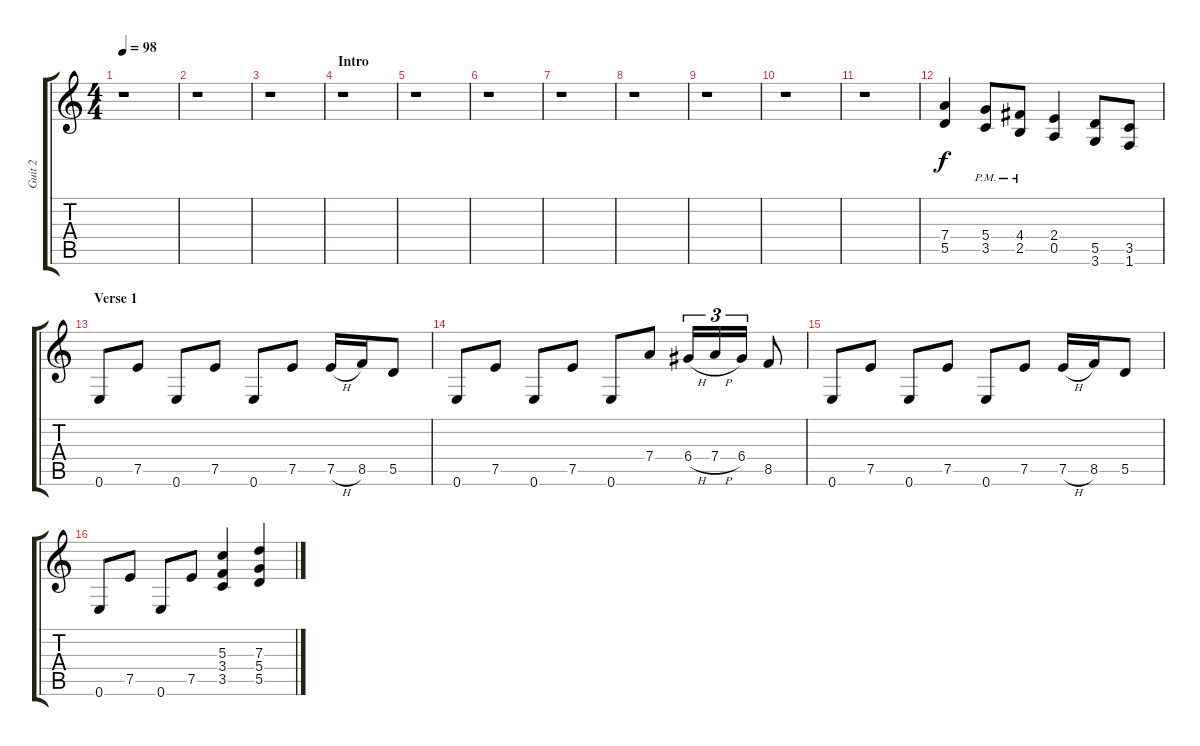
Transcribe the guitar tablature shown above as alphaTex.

\track ("Guit 2" "Guit 2") {instrument overdrivenguitar}
\staff {score tabs}
\tuning (E4 B3 G3 D3 A2 E2) {hide}
\ts (4 4)
\tempo 98
\clef g2
\ks c
r.1{dy f instrument overdrivenguitar} |
r.1 |
r.1 |
\section ("" "Intro")
r.1 |
r.1 |
r.1 |
r.1 |
r.1 |
r.1 |
r.1 |
r.1 |
(7.4 5.5).4 (5.4{pm} 3.5{pm}).8 (4.4{pm} 2.5{pm}).8 (2.4 0.5).4 (5.5 3.6).8 (3.5 1.6).8 |
\section ("" "Verse 1")
0.6.8 7.5.8 0.6.8 7.5.8 0.6.8 7.5.8 7.5{h}.16 8.5.16 5.5.8 |
0.6.8 7.5.8 0.6.8 7.5.8 0.6.8 7.4.8 6.4{h}.16{tu (3 2)} 7.4{h}.16{tu (3 2)} 6.4.16{tu (3 2)} 8.5.8 |
0.6.8 7.5.8 0.6.8 7.5.8 0.6.8 7.5.8 7.5{h}.16 8.5.16 5.5.8 |
0.6.8 7.5.8 0.6.8 7.5.8 (5.3 3.4 3.5).4 (7.3 5.4 5.5).4
